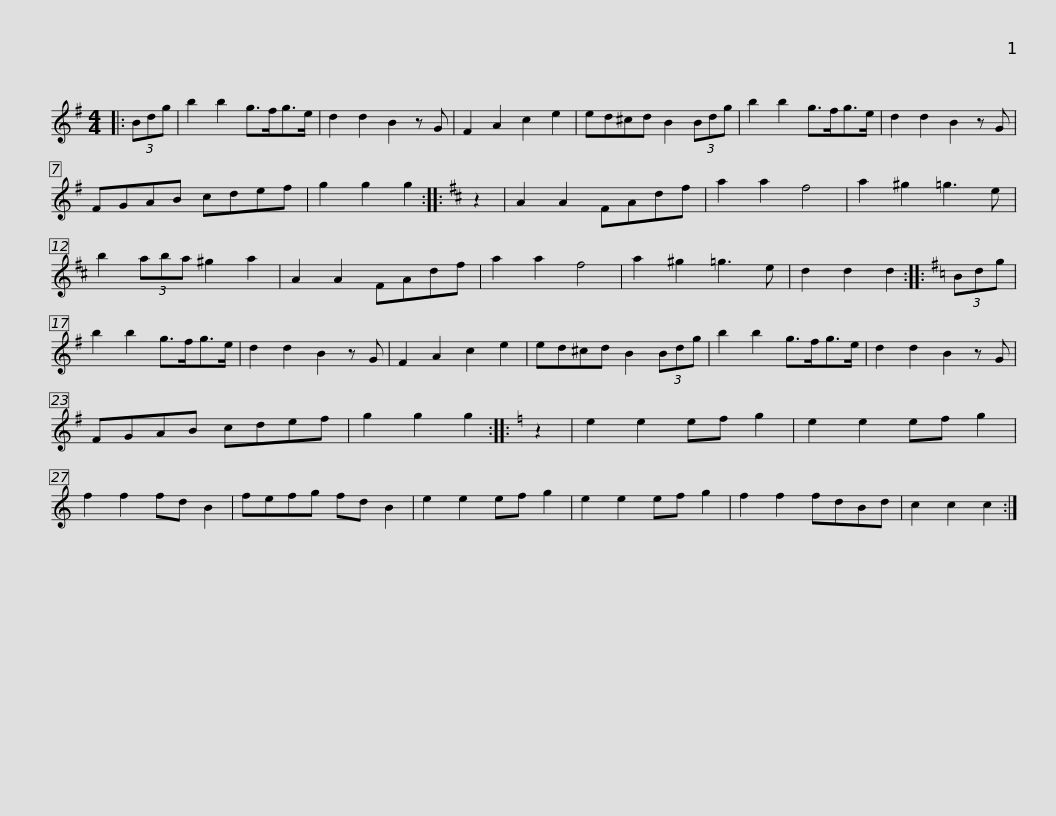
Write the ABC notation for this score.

X:1
L:1/8
M:4/4
I:linebreak $
K:G
V:1 treble
V:1
|: (3Bdg | b2 b2 g>fg>e | d2 d2 B2 z G | F2 A2 c2 e2 | ed^cd B2 (3Bdg | %5
 b2 b2 g>fg>e | d2 d2 B2 z G |$ FGAB cdef | g2 g2 g2 ::[K:D] z2 | %10
 A2 A2 FAdf | a2 a2 f4 | a2 ^g2 =g3 e | b2 (3aba ^g2 a2 |$ A2 A2 FAdf | %15
 a2 a2 f4 | a2 ^g2 =g3 e | d2 d2 d2 ::[K:G] (3Bdg | b2 b2 g>fg>e | %20
 d2 d2 B2 z G | F2 A2 c2 e2 |$ ed^cd B2 (3Bdg | b2 b2 g>fg>e | d2 d2 B2 z G | %25
 FGAB cdef | g2 g2 g2 ::[K:C] z2 | e2 e2 ef g2 |$ e2 e2 ef g2 | %30
 f2 f2 fd B2 | fefg fd B2 | e2 e2 ef g2 | e2 e2 ef g2 | f2 f2 fdBd | %35
 c2 c2 c2 :| %36
